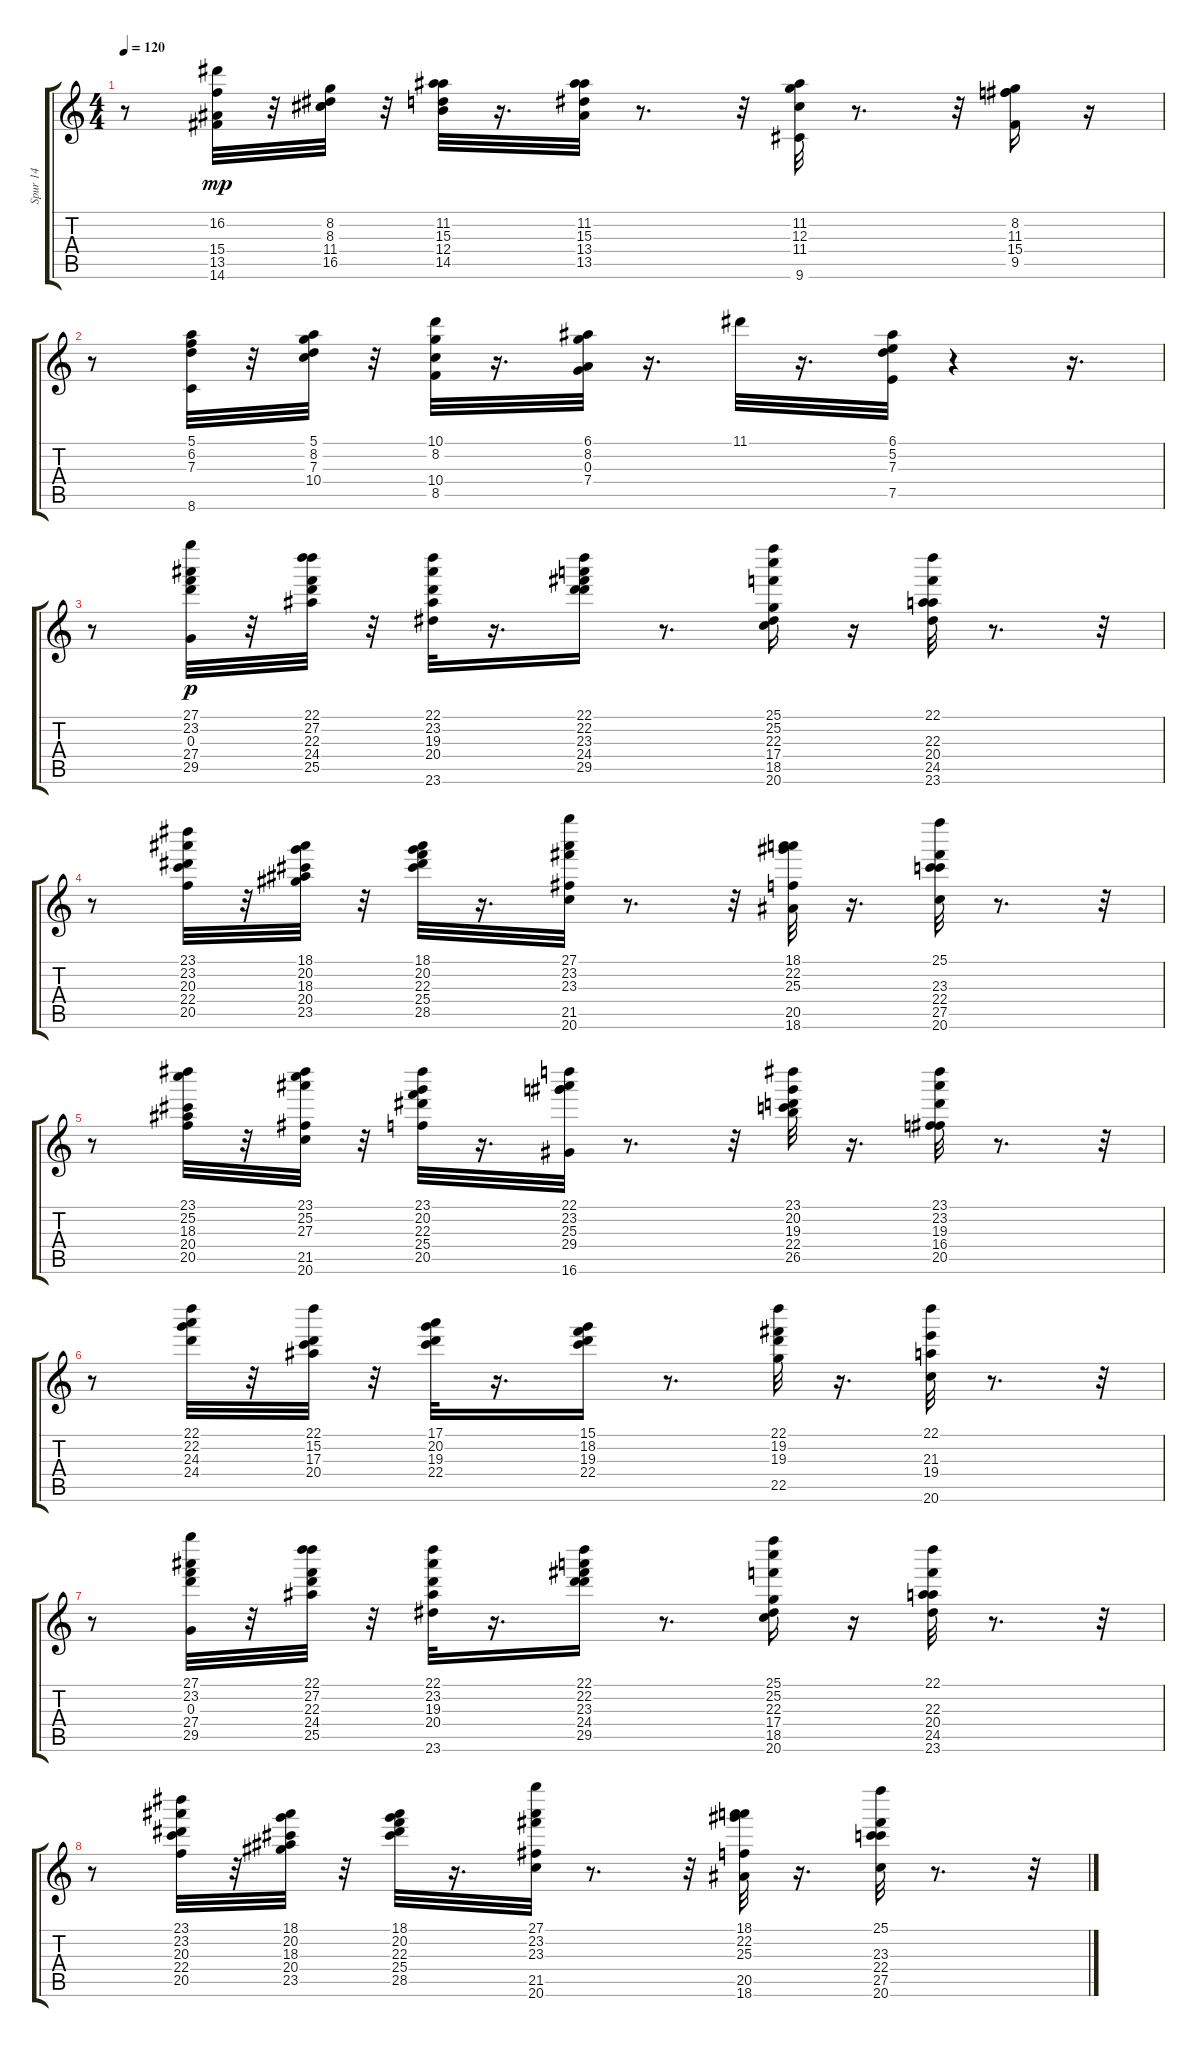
\track ("Spur 14" "Spur 14") {instrument acousticguitarnylon}
\staff {score tabs}
\tuning (E4 B3 G3 D3 A2 E2) {hide}
\ts (4 4)
\tempo 120
\clef g2
\ks c
r.8{dy mp} (16.2 15.4 13.5 14.6).32 r.32 (8.2 8.3 11.4 16.5).32 r.32 (11.2 15.3 12.4 14.5).32 r.16{d} (11.2 15.3 13.4 13.5).32 r.8{d} r.32 (11.2 12.3 11.4 9.6).32 r.8{d} r.32 (8.2 11.3 15.4 9.5).16 r.16 |
r.8 (5.1 6.2 7.3 8.6).32 r.32 (5.1 8.2 7.3 10.4).32 r.32 (10.1 8.2 10.4 8.5).32 r.16{d} (6.1 8.2 0.3 7.4).32 r.16{d} 11.1.32 r.16{d} (6.1 5.2 7.3 7.5).32 r.4 r.16{d} |
r.8 (27.1 23.2 0.3 27.4 29.5).32{dy p} r.32 (22.1 27.2 22.3 24.4 25.5).32 r.32 (22.1 23.2 19.3 20.4 23.6).32 r.16{d} (22.1 22.2 23.3 24.4 29.5).16 r.8{d} (25.1 25.2 22.3 17.4 18.5 20.6).16 r.16 (22.1 22.3 20.4 24.5 23.6).32 r.8{d} r.32 |
r.8 (23.1 23.2 20.3 22.4 20.5).32 r.32 (18.1 20.2 18.3 20.4 23.5).32 r.32 (18.1 20.2 22.3 25.4 28.5).32 r.16{d} (27.1 23.2 23.3 21.5 20.6).32 r.8{d} r.32 (18.1 22.2 25.3 20.5 18.6).32 r.16{d} (25.1 23.3 22.4 27.5 20.6).32 r.8{d} r.32 |
r.8 (23.1 25.2 18.3 20.4 20.5).32 r.32 (23.1 25.2 27.3 21.5 20.6).32 r.32 (23.1 20.2 22.3 25.4 20.5).32 r.16{d} (22.1 23.2 25.3 29.4 16.6).32 r.8{d} r.32 (23.1 20.2 19.3 22.4 26.5).32 r.16{d} (23.1 23.2 19.3 16.4 20.5).32 r.8{d} r.32 |
r.8 (22.1 22.2 24.3 24.4).32 r.32 (22.1 15.2 17.3 20.4).32 r.32 (17.1 20.2 19.3 22.4).32 r.16{d} (15.1 18.2 19.3 22.4).16 r.8{d} (22.1 19.2 19.3 22.5).32 r.16{d} (22.1 21.3 19.4 20.6).32 r.8{d} r.32 |
r.8 (27.1 23.2 0.3 27.4 29.5).32 r.32 (22.1 27.2 22.3 24.4 25.5).32 r.32 (22.1 23.2 19.3 20.4 23.6).32 r.16{d} (22.1 22.2 23.3 24.4 29.5).16 r.8{d} (25.1 25.2 22.3 17.4 18.5 20.6).16 r.16 (22.1 22.3 20.4 24.5 23.6).32 r.8{d} r.32 |
r.8 (23.1 23.2 20.3 22.4 20.5).32 r.32 (18.1 20.2 18.3 20.4 23.5).32 r.32 (18.1 20.2 22.3 25.4 28.5).32 r.16{d} (27.1 23.2 23.3 21.5 20.6).32 r.8{d} r.32 (18.1 22.2 25.3 20.5 18.6).32 r.16{d} (25.1 23.3 22.4 27.5 20.6).32 r.8{d} r.32
